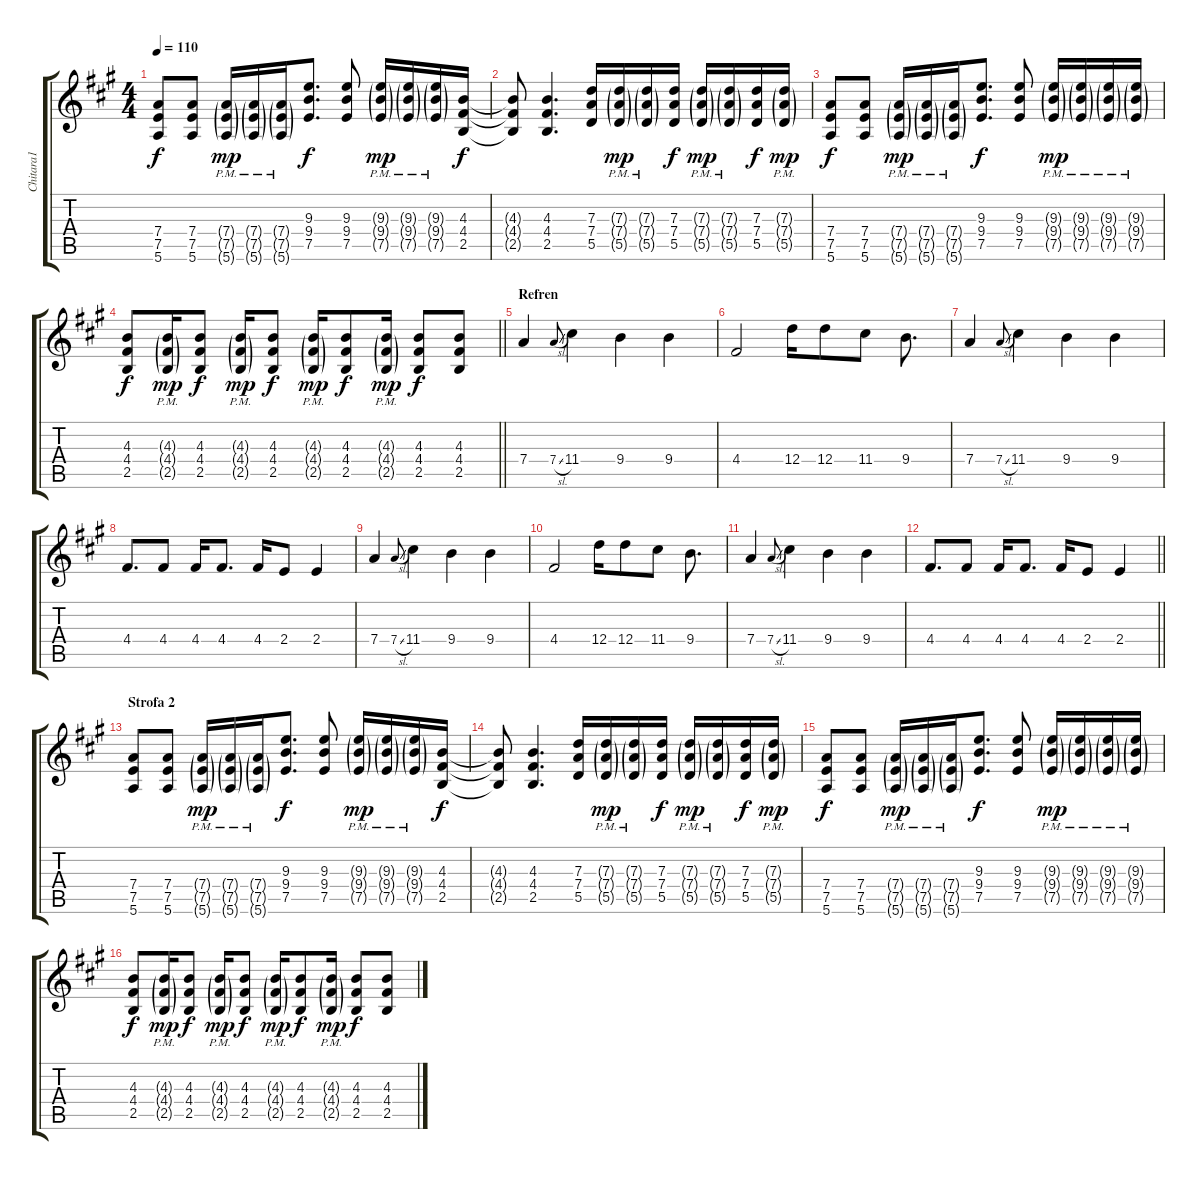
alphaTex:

\track ("Chitara1" "Chitara1") {instrument distortionguitar}
\staff {score tabs}
\tuning (E4 B3 G3 D3 A2 E2) {hide}
\ts (4 4)
\tempo 110
\clef g2
\ks a
(7.4 7.5 5.6).8{dy f} (7.4 7.5 5.6).8 (7.4{g pm} 7.5{g pm} 5.6{g pm}).16{dy mp} (7.4{g pm} 7.5{g pm} 5.6{g pm}).16 (7.4{g pm} 7.5{g pm} 5.6{g pm}).16 (9.3 9.4 7.5).8{d dy f} (9.3 9.4 7.5).8 (9.3{g pm} 9.4{g pm} 7.5{g pm}).16{dy mp} (9.3{g pm} 9.4{g pm} 7.5{g pm}).16 (9.3{g pm} 9.4{g pm} 7.5{g pm}).16 (4.3 4.4 2.5).16{dy f} |
(4.3{t} 4.4{t} 2.5{t}).8 (4.3 4.4 2.5).4{d} (7.3 7.4 5.5).16 (7.3{g pm} 7.4{g pm} 5.5{g pm}).16{dy mp} (7.3{g pm} 7.4{g pm} 5.5{g pm}).16 (7.3 7.4 5.5).16{dy f} (7.3{g pm} 7.4{g pm} 5.5{g pm}).16{dy mp} (7.3{g pm} 7.4{g pm} 5.5{g pm}).16 (7.3 7.4 5.5).16{dy f} (7.3{g pm} 7.4{g pm} 5.5{g pm}).16{dy mp} |
(7.4 7.5 5.6).8{dy f} (7.4 7.5 5.6).8 (7.4{g pm} 7.5{g pm} 5.6{g pm}).16{dy mp} (7.4{g pm} 7.5{g pm} 5.6{g pm}).16 (7.4{g pm} 7.5{g pm} 5.6{g pm}).16 (9.3 9.4 7.5).8{d dy f} (9.3 9.4 7.5).8 (9.3{g pm} 9.4{g pm} 7.5{g pm}).16{dy mp} (9.3{g pm} 9.4{g pm} 7.5{g pm}).16 (9.3{g pm} 9.4{g pm} 7.5{g pm}).16 (9.3{g pm} 9.4{g pm} 7.5{g pm}).16 |
\barLineRight lightlight
(4.3 4.4 2.5).8{dy f} (4.3{g pm} 4.4{g pm} 2.5{g pm}).16{dy mp} (4.3 4.4 2.5).8{dy f} (4.3{g pm} 4.4{g pm} 2.5{g pm}).16{dy mp} (4.3 4.4 2.5).8{dy f} (4.3{g pm} 4.4{g pm} 2.5{g pm}).16{dy mp} (4.3 4.4 2.5).8{dy f} (4.3{g pm} 4.4{g pm} 2.5{g pm}).16{dy mp} (4.3 4.4 2.5).8{dy f} (4.3 4.4 2.5).8 |
\section ("" "Refren")
7.4.4 7.4{sl}.8{gr onbeat} 11.4.4 9.4.4 9.4.4 |
4.4.2 12.4.16 12.4.8 11.4.8 9.4.8{d} |
7.4.4 7.4{sl}.8{gr onbeat} 11.4.4 9.4.4 9.4.4 |
4.4.8{d} 4.4.8 4.4.16 4.4.8{d} 4.4.16 2.4.8 2.4.4 |
7.4.4 7.4{sl}.8{gr onbeat} 11.4.4 9.4.4 9.4.4 |
4.4.2 12.4.16 12.4.8 11.4.8 9.4.8{d} |
7.4.4 7.4{sl}.8{gr onbeat} 11.4.4 9.4.4 9.4.4 |
\barLineRight lightlight
4.4.8{d} 4.4.8 4.4.16 4.4.8{d} 4.4.16 2.4.8 2.4.4 |
\section ("" "Strofa 2")
(7.4 7.5 5.6).8 (7.4 7.5 5.6).8 (7.4{g pm} 7.5{g pm} 5.6{g pm}).16{dy mp} (7.4{g pm} 7.5{g pm} 5.6{g pm}).16 (7.4{g pm} 7.5{g pm} 5.6{g pm}).16 (9.3 9.4 7.5).8{d dy f} (9.3 9.4 7.5).8 (9.3{g pm} 9.4{g pm} 7.5{g pm}).16{dy mp} (9.3{g pm} 9.4{g pm} 7.5{g pm}).16 (9.3{g pm} 9.4{g pm} 7.5{g pm}).16 (4.3 4.4 2.5).16{dy f} |
(4.3{t} 4.4{t} 2.5{t}).8 (4.3 4.4 2.5).4{d} (7.3 7.4 5.5).16 (7.3{g pm} 7.4{g pm} 5.5{g pm}).16{dy mp} (7.3{g pm} 7.4{g pm} 5.5{g pm}).16 (7.3 7.4 5.5).16{dy f} (7.3{g pm} 7.4{g pm} 5.5{g pm}).16{dy mp} (7.3{g pm} 7.4{g pm} 5.5{g pm}).16 (7.3 7.4 5.5).16{dy f} (7.3{g pm} 7.4{g pm} 5.5{g pm}).16{dy mp} |
(7.4 7.5 5.6).8{dy f} (7.4 7.5 5.6).8 (7.4{g pm} 7.5{g pm} 5.6{g pm}).16{dy mp} (7.4{g pm} 7.5{g pm} 5.6{g pm}).16 (7.4{g pm} 7.5{g pm} 5.6{g pm}).16 (9.3 9.4 7.5).8{d dy f} (9.3 9.4 7.5).8 (9.3{g pm} 9.4{g pm} 7.5{g pm}).16{dy mp} (9.3{g pm} 9.4{g pm} 7.5{g pm}).16 (9.3{g pm} 9.4{g pm} 7.5{g pm}).16 (9.3{g pm} 9.4{g pm} 7.5{g pm}).16 |
(4.3 4.4 2.5).8{dy f} (4.3{g pm} 4.4{g pm} 2.5{g pm}).16{dy mp} (4.3 4.4 2.5).8{dy f} (4.3{g pm} 4.4{g pm} 2.5{g pm}).16{dy mp} (4.3 4.4 2.5).8{dy f} (4.3{g pm} 4.4{g pm} 2.5{g pm}).16{dy mp} (4.3 4.4 2.5).8{dy f} (4.3{g pm} 4.4{g pm} 2.5{g pm}).16{dy mp} (4.3 4.4 2.5).8{dy f} (4.3 4.4 2.5).8
